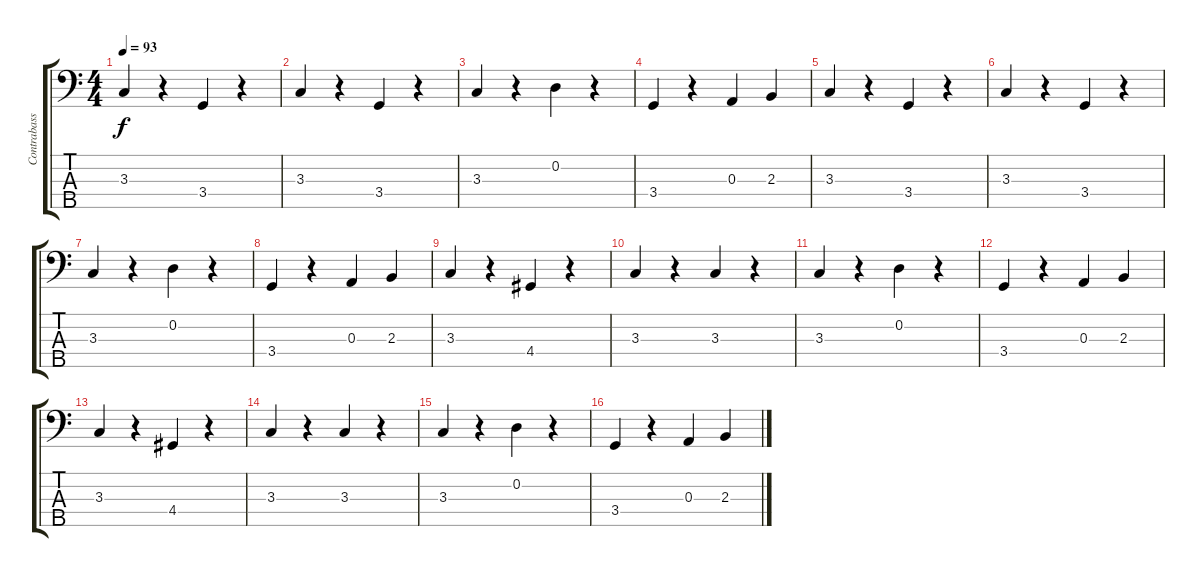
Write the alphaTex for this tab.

\track ("Contrabass" "Contrabass") {instrument electricbassfinger}
\staff {score tabs}
\tuning (G2 D2 A1 E1 B0) {hide}
\ts (4 4)
\tempo 93
\clef f4
\ks c
3.3.4{dy f instrument electricbassfinger} r.4 3.4.4 r.4 |
3.3.4 r.4 3.4.4 r.4 |
3.3.4 r.4 0.2.4 r.4 |
3.4.4 r.4 0.3.4 2.3.4 |
3.3.4 r.4 3.4.4 r.4 |
3.3.4 r.4 3.4.4 r.4 |
3.3.4 r.4 0.2.4 r.4 |
3.4.4 r.4 0.3.4 2.3.4 |
3.3.4 r.4 4.4.4 r.4 |
3.3.4 r.4 3.3.4 r.4 |
3.3.4 r.4 0.2.4 r.4 |
3.4.4 r.4 0.3.4 2.3.4 |
3.3.4 r.4 4.4.4 r.4 |
3.3.4 r.4 3.3.4 r.4 |
3.3.4 r.4 0.2.4 r.4 |
3.4.4 r.4 0.3.4 2.3.4
